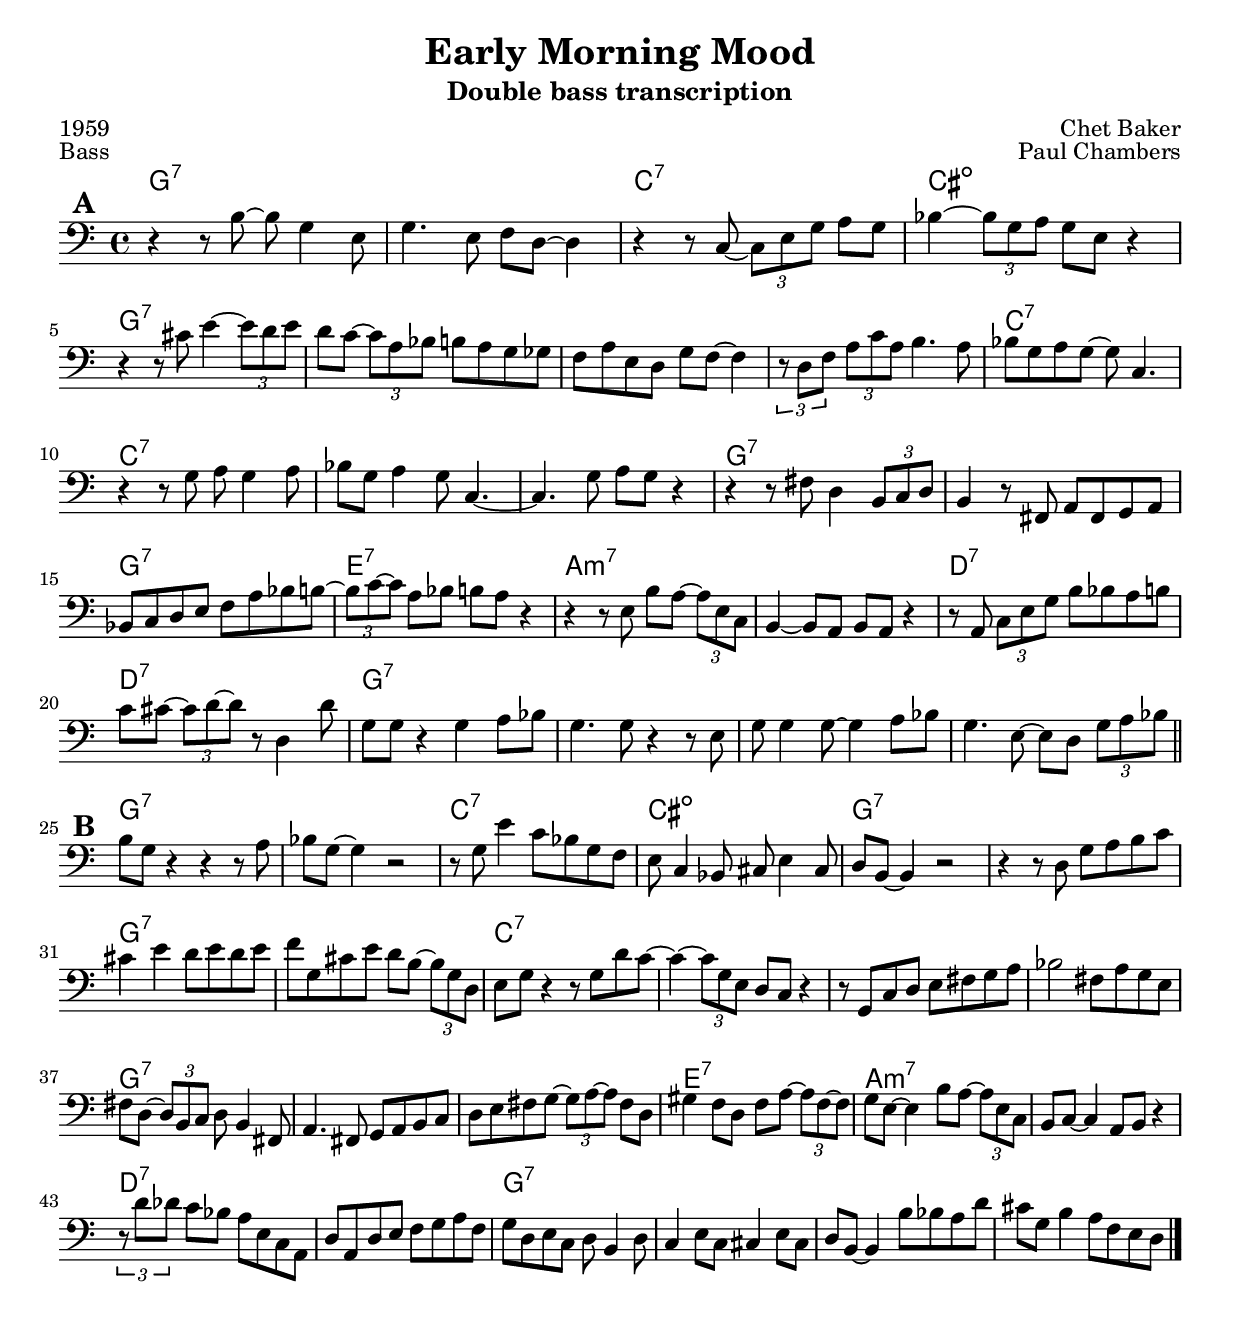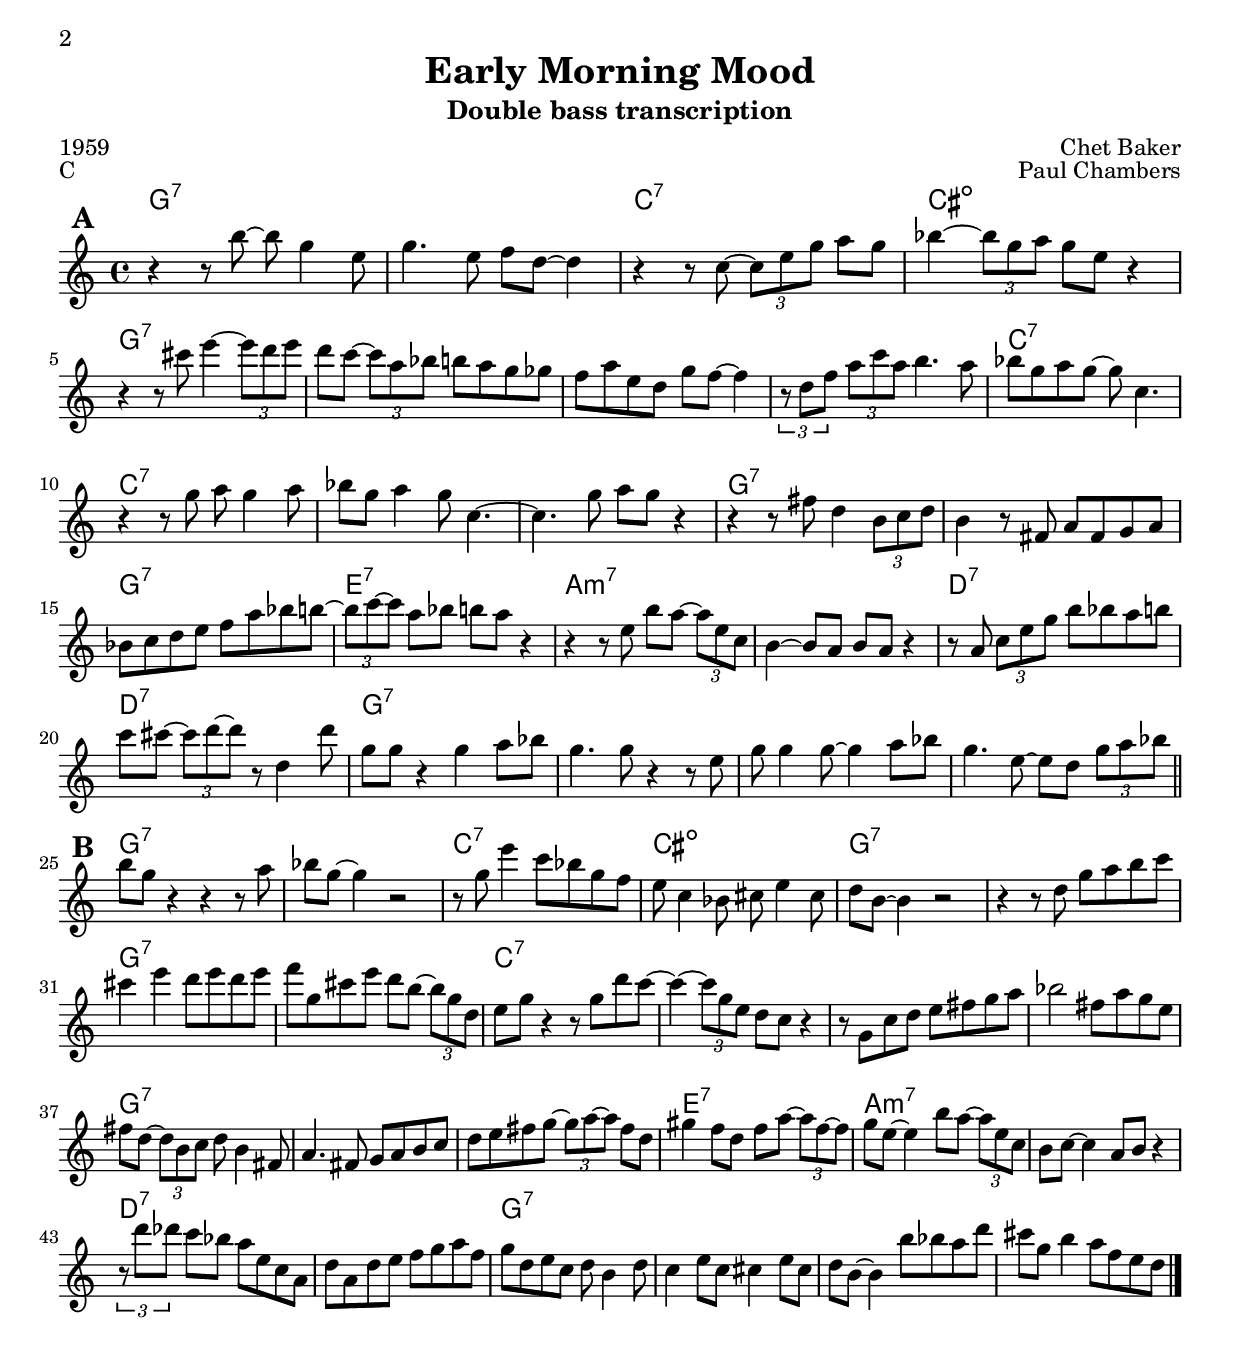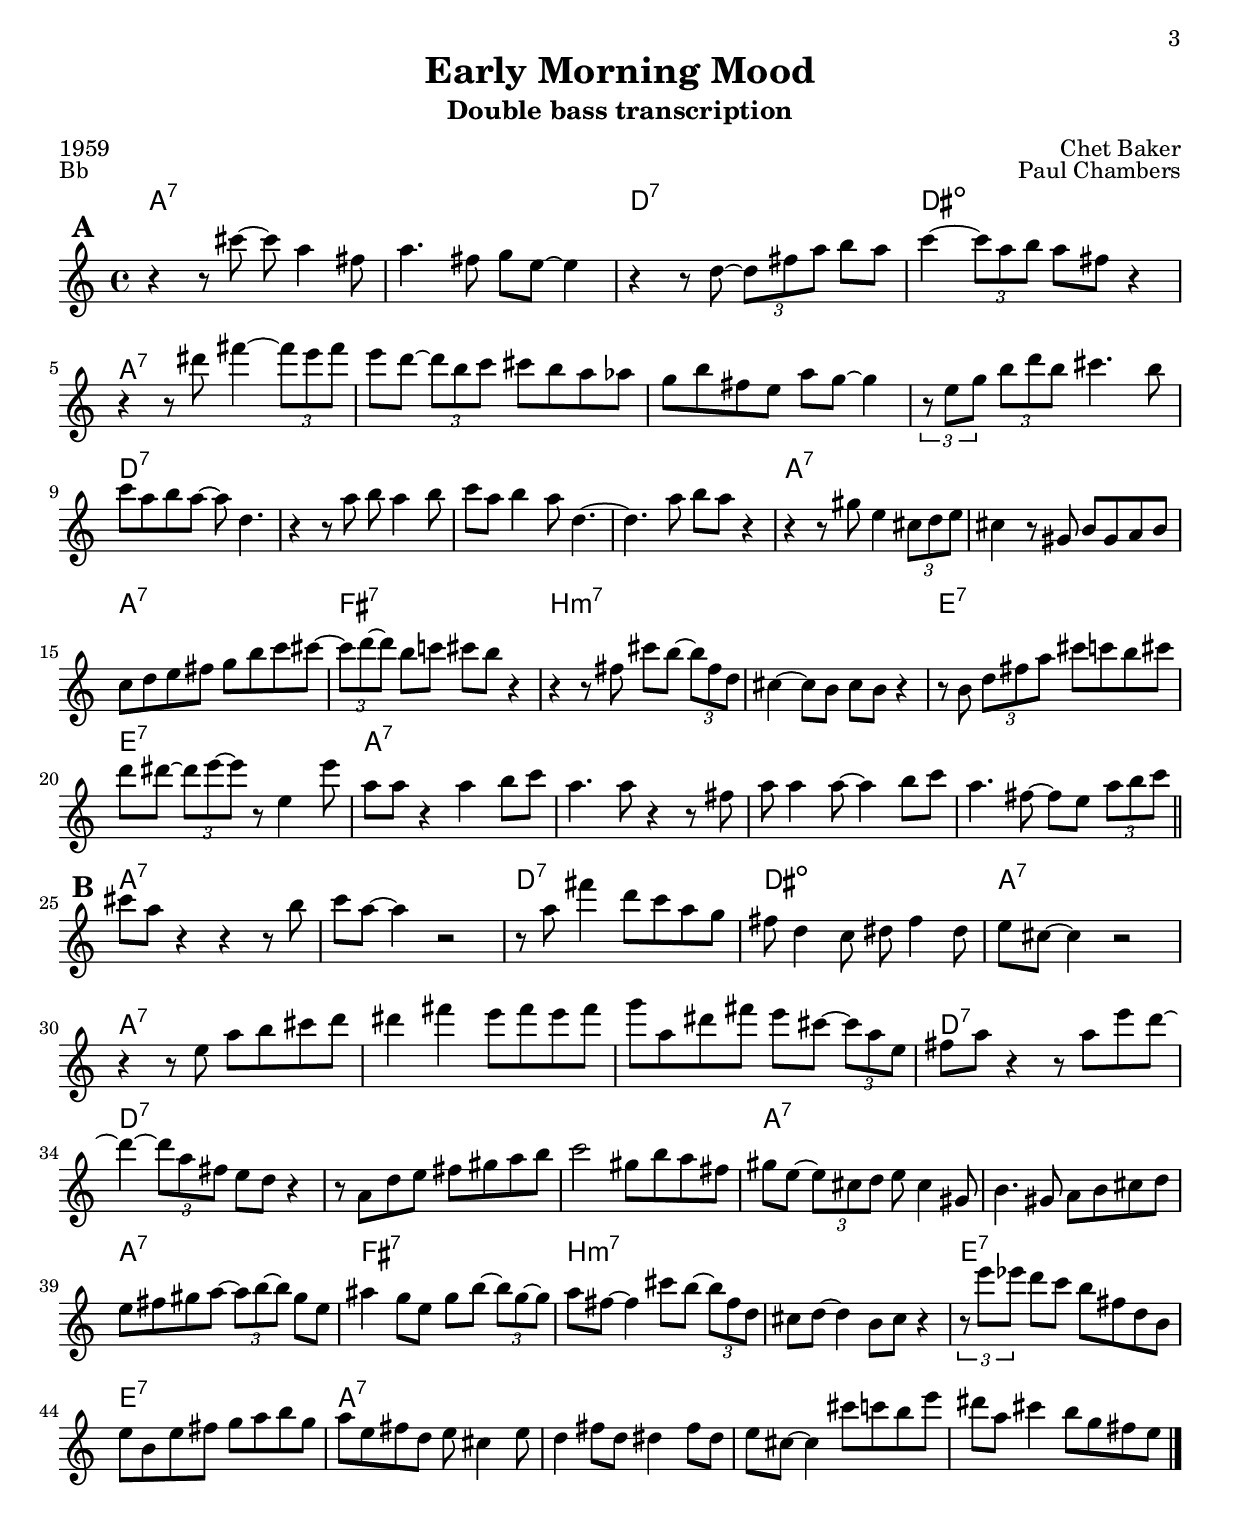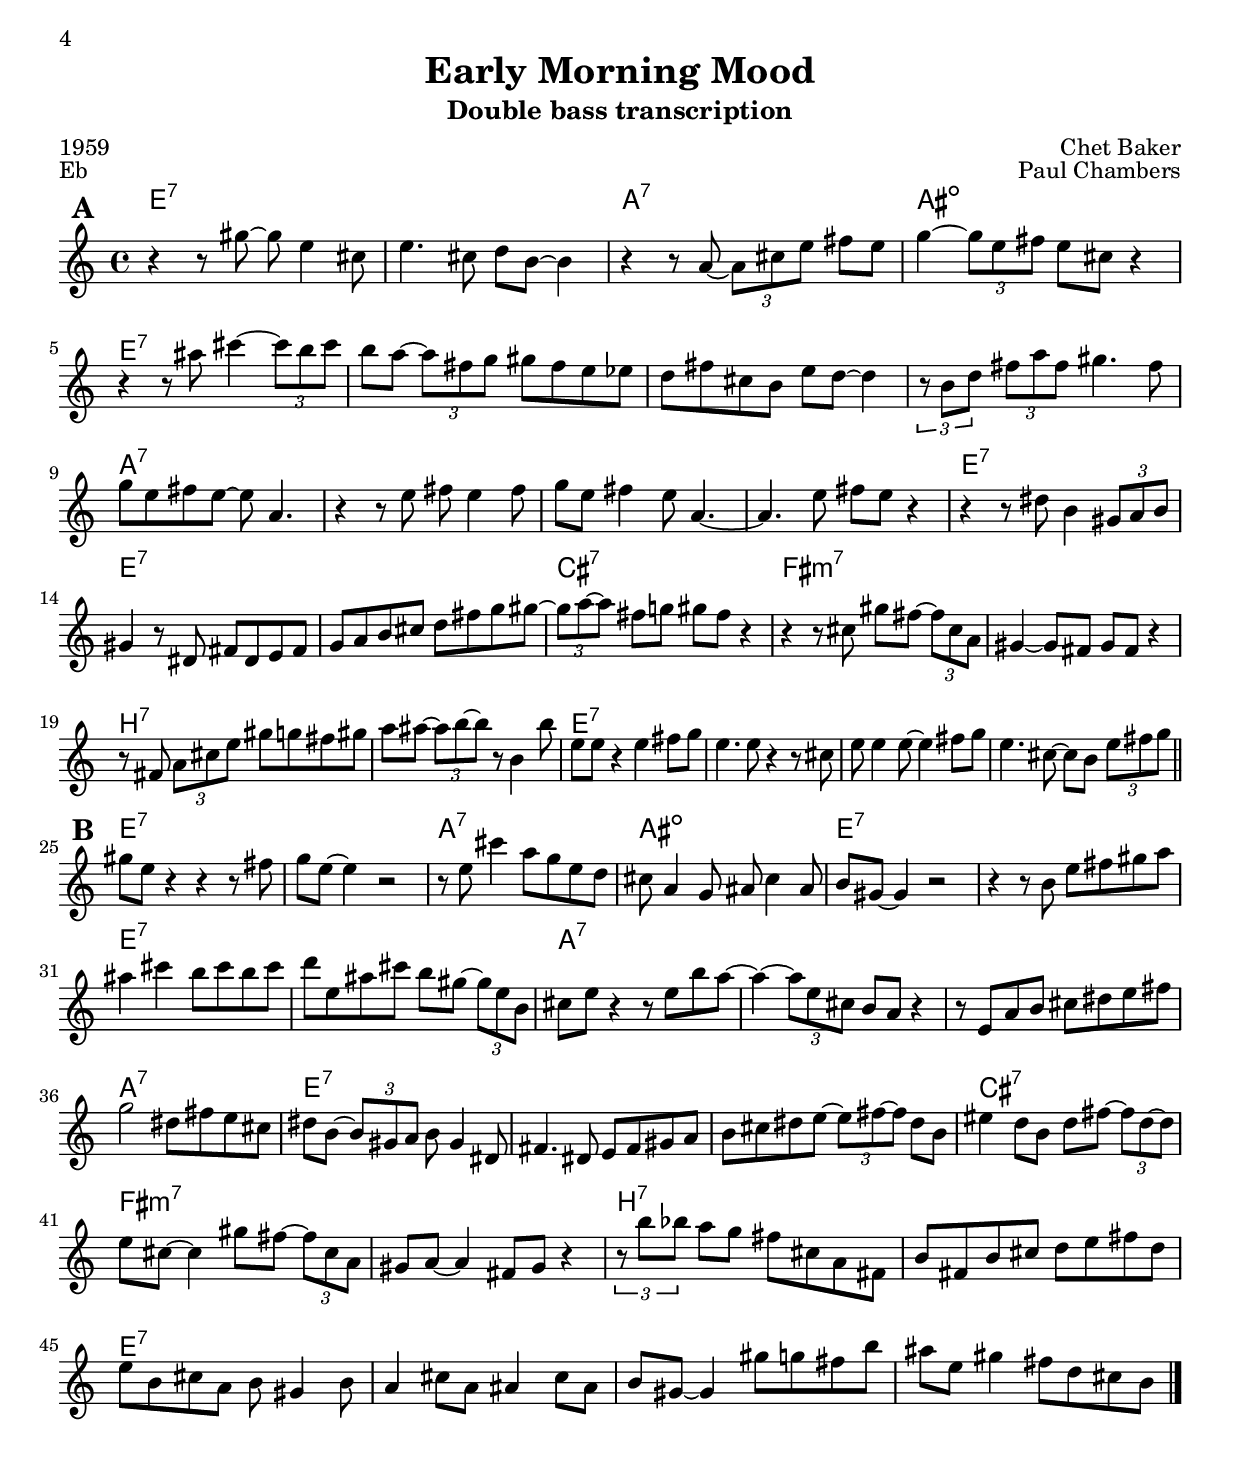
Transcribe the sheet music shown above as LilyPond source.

\version "2.18.2"



\layout {
  indent = 0
}

\include "deutsch.ly"

note = \relative c' {
  \set Score.markFormatter = #format-mark-box-alphabet
  \override Score.RehearsalMark.break-align-symbols = #'(clef)
  \override Score.RehearsalMark.self-alignment-X = #RIGHT
  \mark \default
  r4 r8 h8 ~ h g4 e8 |
  g4. e8 f d ~ d4 |
  r4 r8 c8 ~ \times 2/3 { c8 e g } a8 g |
  b4 ~ \times 2/3 { b8 g a } g8 e r4 |
  r4 r8 cis' e4 ~ \times 2/3 { e8 d e } |
  d8 c ~ \times 2/3 { c a b } h8 a g ges |
  f8 a e d g f ~ f4 |
  \times 2/3 { r8 d f } \times 2/3 { a8 c a } h4. a8 |
  b8 g a g ~ g c,4. |
  r4 r8 g'8 a g4 a8 |
  b8 g a4 g8 c,4. ~ |
  c4. g'8 a g r4 |
  r4 r8 fis8 d4 \times 2/3 { h8 c d } |
  h4 r8 fis a fis g a |
  b8 c d e f a b h ~ |
  \times 2/3 { h8 c8 ~ c } a8 b h a r4 |
  r4 r8 e h' a ~ \times 2/3 { a8 e c } |
  h4 ~ h8 a h a r4 |
  r8 a \times 2/3 { c8 e g } h b a h |
  c8 cis ~ \times 2/3 { cis8 d8 ~ d } r8 d,4 d'8 |
  g,8 g r4 g a8 b |
  g4. g8 r4 r8 e |
  g8 g4 g8 ~ g4 a8 b |
  g4. e8 ~ e d \times 2/3 { g8 a b } | \bar "||" \break
  \mark \default
  h8 g r4 r4 r8 a |
  b8 g ~ g4 r2 |
  r8 g e'4 c8 b g f |
  e8 c4 b8 cis e4 cis8 |
  d8 h ~ h4 r2 |
  r4 r8 d g a h c |
  cis4 e d8 e d e |
  f8 g, cis e d h ~ \times 2/3 { h8 g d } |
  e8 g r4 r8 g d' c ~ |
  c4 ~ \times 2/3 { c8 g e } d8 c r4 |
  r8 g c d e fis g a |
  b2 fis8 a g e |
  fis8 d ~ \times 2/3 { d8 h c } d8 h4 fis8 |
  a4. fis8 g a h c |
  d8 e fis g ~ \times 2/3 { g a ~ a } fis d |
  gis4 f8 d f a ~ \times 2/3 { a8 f ~ f } |
  g8 e ~ e4 h'8 a ~ \times 2/3 { a8 e c } |
  h8 c ~ c4 a8 h r4 |
  \times 2/3 { r8 d' des } c8 b a e c a |
  d8 a d e f g a f |
  g8 d e c d h4 d8 |
  c4 e8 c cis4 e8 cis |
  d8 h ~ h4 h'8 b a d |
  cis8 g h4 a8 f e d | \bar "|."
  \pageBreak
 
 
}

akordi = \chordmode {
  \semiGermanChords
  \set chordChanges = ##t
  g1:7 q c:7 cis:dim \break
  g:7 q q q
  c:7 q q q
  g:7 q q e:7
  a:m7 q d:7 q
  g:7 q q q
  g1:7 q c:7 cis:dim
  g:7 q q q
  c:7 q q q
  g:7 q q e:7
  a:m7 q d:7 q
  g:7 q q q

}

\book {
  \header {
    title = "Early Morning Mood"
    subtitle = "Double bass transcription"
    composer = "Chet Baker"
    opus = "Paul Chambers"
    poet = "1959"

  }
  \bookpart {
    \header {
      piece = "Bass"
    }
    \score {
      <<
        \new ChordNames { \akordi }
        \new Staff { \clef bass \note }
      >>
    }
  }
  \bookpart {
    \header {
      piece = "C"
    }
    \score {
      <<
        \new ChordNames { \akordi }
        \new Staff { \transpose c c'' \note }
      >>
    }
  }
  \bookpart {
    \header {
      piece = "Bb"
    }
    \score {
      <<
        \new ChordNames { \transpose b c \akordi }
        \new Staff { \transpose b c''' \note }
      >>
    }
  }
  \bookpart {
    \header {
      piece = "Eb"
    }
    \score {
      <<
        \new ChordNames { \transpose es c \akordi }
        \new Staff { \transpose es c'' \note }
      >>
    }
  }
}